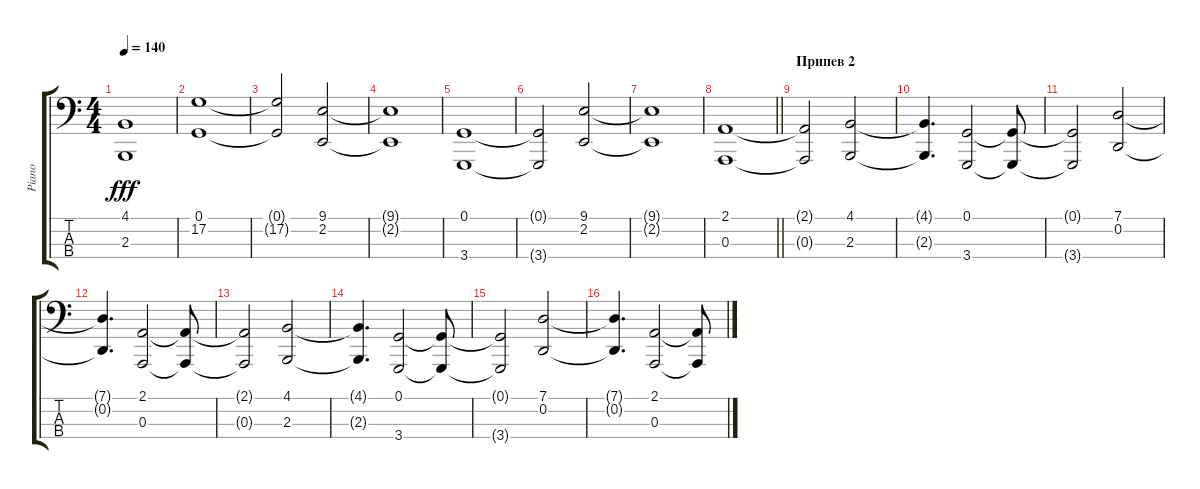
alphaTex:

\track ("Piano" "Piano") {instrument brightacousticpiano}
\staff {score tabs}
\tuning (G2 D2 A1 E1) {hide}
\ts (4 4)
\tempo 140
\clef f4
\ks c
(4.1{t} 2.3{t}).1{dy fff} |
(0.1 17.2).1 |
(0.1{t} 17.2{t}).2 (9.1 2.2).2 |
(9.1{t} 2.2{t}).1 |
(0.1 3.4).1 |
(0.1{t} 3.4{t}).2 (9.1 2.2).2 |
(9.1{t} 2.2{t}).1 |
\barLineRight lightlight
(2.1 0.3).1 |
\section ("" "Припев 2")
(2.1{t} 0.3{t}).2 (4.1 2.3).2 |
(4.1{t} 2.3{t}).4{d} (0.1 3.4).2 (0.1{t} 3.4{t}).8 |
(0.1{t} 3.4{t}).2 (7.1 0.2).2 |
(7.1{t} 0.2{t}).4{d} (2.1 0.3).2 (2.1{t} 0.3{t}).8 |
(2.1{t} 0.3{t}).2 (4.1 2.3).2 |
(4.1{t} 2.3{t}).4{d} (0.1 3.4).2 (0.1{t} 3.4{t}).8 |
(0.1{t} 3.4{t}).2 (7.1 0.2).2 |
(7.1{t} 0.2{t}).4{d} (2.1 0.3).2 (2.1{t} 0.3{t}).8
